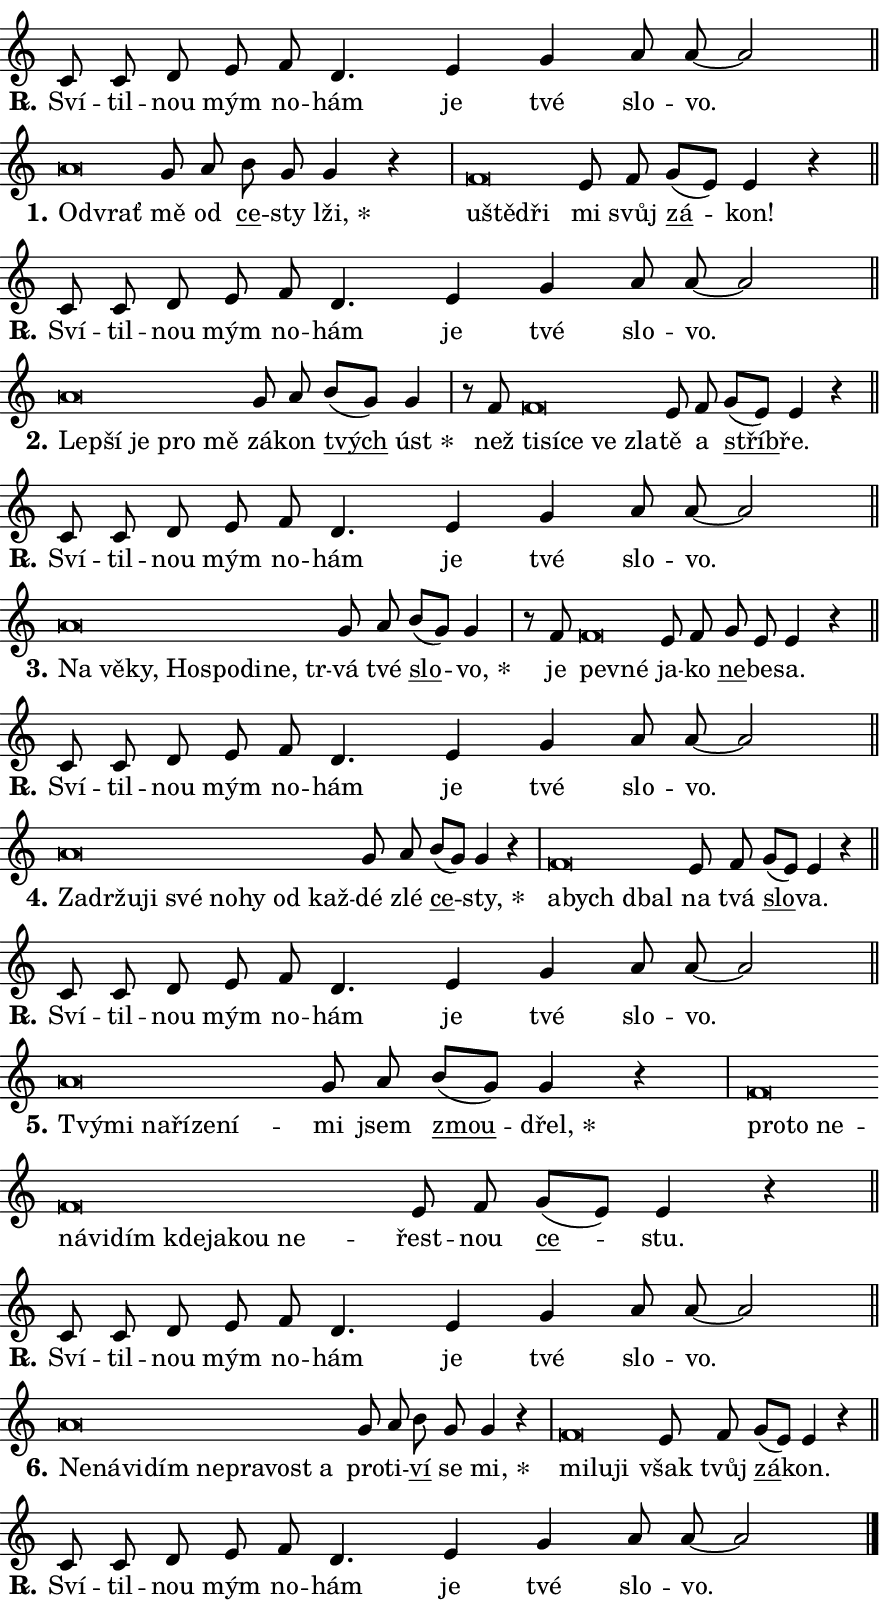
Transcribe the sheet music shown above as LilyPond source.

\version "2.24.0"
\header { tagline = "" }
\paper {
  indent = 0\cm
  top-margin = 0\cm
  right-margin = 0.13\cm % to fit lyric hyphens
  bottom-margin = 0\cm
  left-margin = 0\cm
  paper-width = 15\cm
  page-breaking = #ly:one-page-breaking
  system-system-spacing.basic-distance = #11
  score-system-spacing.basic-distance = #11
  ragged-last = ##f
}


%% Author: Thomas Morley
%% https://lists.gnu.org/archive/html/lilypond-user/2020-05/msg00002.html
#(define (line-position grob)
"Returns position of @var[grob} in current system:
   @code{'start}, if at first time-step
   @code{'end}, if at last time-step
   @code{'middle} otherwise
"
  (let* ((col (ly:item-get-column grob))
         (ln (ly:grob-object col 'left-neighbor))
         (rn (ly:grob-object col 'right-neighbor))
         (col-to-check-left (if (ly:grob? ln) ln col))
         (col-to-check-right (if (ly:grob? rn) rn col))
         (break-dir-left
           (and
             (ly:grob-property col-to-check-left 'non-musical #f)
             (ly:item-break-dir col-to-check-left)))
         (break-dir-right
           (and
             (ly:grob-property col-to-check-right 'non-musical #f)
             (ly:item-break-dir col-to-check-right))))
        (cond ((eqv? 1 break-dir-left) 'start)
              ((eqv? -1 break-dir-right) 'end)
              (else 'middle))))

#(define (tranparent-at-line-position vctor)
  (lambda (grob)
  "Relying on @code{line-position} select the relevant enry from @var{vctor}.
Used to determine transparency,"
    (case (line-position grob)
      ((end) (not (vector-ref vctor 0)))
      ((middle) (not (vector-ref vctor 1)))
      ((start) (not (vector-ref vctor 2))))))

noteHeadBreakVisibility =
#(define-music-function (break-visibility)(vector?)
"Makes @code{NoteHead}s transparent relying on @var{break-visibility}"
#{
  \override NoteHead.transparent =
    #(tranparent-at-line-position break-visibility)
#})

#(define delete-ledgers-for-transparent-note-heads
  (lambda (grob)
    "Reads whether a @code{NoteHead} is transparent.
If so this @code{NoteHead} is removed from @code{'note-heads} from
@var{grob}, which is supposed to be @code{LedgerLineSpanner}.
As a result ledgers are not printed for this @code{NoteHead}"
    (let* ((nhds-array (ly:grob-object grob 'note-heads))
           (nhds-list
             (if (ly:grob-array? nhds-array)
                 (ly:grob-array->list nhds-array)
                 '()))
           ;; Relies on the transparent-property being done before
           ;; Staff.LedgerLineSpanner.after-line-breaking is executed.
           ;; This is fragile ...
           (to-keep
             (remove
               (lambda (nhd)
                 (ly:grob-property nhd 'transparent #f))
               nhds-list)))
      ;; TODO find a better method to iterate over grob-arrays, similiar
      ;; to filter/remove etc for lists
      ;; For now rebuilt from scratch
      (set! (ly:grob-object grob 'note-heads)  '())
      (for-each
        (lambda (nhd)
          (ly:pointer-group-interface::add-grob grob 'note-heads nhd))
        to-keep))))

squashNotes = {
  \override NoteHead.X-extent = #'(-0.2 . 0.2)
  \override NoteHead.Y-extent = #'(-0.75 . 0)
  \override NoteHead.stencil =
    #(lambda (grob)
       (let ((pos (ly:grob-property grob 'staff-position)))
         (begin
           (if (< pos -7) (display "ERROR: Lower brevis then expected\n") (display ""))
           (if (<= pos -6) ly:text-interface::print ly:note-head::print))))
}
unSquashNotes = {
  \revert NoteHead.X-extent
  \revert NoteHead.Y-extent
  \revert NoteHead.stencil
}

hideNotes = \noteHeadBreakVisibility #begin-of-line-visible
unHideNotes = \noteHeadBreakVisibility #all-visible

% work-around for resetting accidentals
% https://lilypond.org/doc/v2.23/Documentation/notation/displaying-rhythms#unmetered-music
cadenzaMeasure = {
  \cadenzaOff
  \partial 1024 s1024
  \cadenzaOn
}

#(define-markup-command (accent layout props text) (markup?)
  "Underline accented syllable"
  (interpret-markup layout props
    #{\markup \override #'(offset . 4.3) \underline { #text }#}))

responsum = \markup \concat {
  "R" \hspace #-1.05 \path #0.1 #'((moveto 0 0.07) (lineto 0.9 0.8)) \hspace #0.05 "."
}

spaceSize = #0.6828661417322834 % exact space size for TeX Gyre Schola

\layout {
  \context {
    \Staff
    \remove "Time_signature_engraver"
    \override LedgerLineSpanner.after-line-breaking = #delete-ledgers-for-transparent-note-heads
  }
  \context {
    \Lyrics {
      \override LyricSpace.minimum-distance = \spaceSize
      \override LyricText.font-name = #"TeX Gyre Schola"
      \override LyricText.font-size = 1
      \override StanzaNumber.font-name = #"TeX Gyre Schola Bold"
      \override StanzaNumber.font-size = 1
    }
  }
  \context {
    \Score 
    \override NoteHead.text =
      #(lambda (grob) 
        (let ((pos (ly:grob-property grob 'staff-position)))
          #{\markup {
            \combine
              \halign #-0.55 \raise #(if (= pos -6) 0 0.5) \override #'(thickness . 2) \draw-line #'(3.2 . 0)
              \musicglyph "noteheads.sM1"
          }#}))
  }
}

% magnetic-lyrics.ily
%
%   written by
%     Jean Abou Samra <jean@abou-samra.fr>
%     Werner Lemberg <wl@gnu.org>
%
%   adapted by
%     Jiri Hon <jiri.hon@gmail.com>
%
% Version 2022-Apr-15

% https://www.mail-archive.com/lilypond-user@gnu.org/msg149350.html

#(define (Left_hyphen_pointer_engraver context)
   "Collect syllable-hyphen-syllable occurrences in lyrics and store
them in properties.  This engraver only looks to the left.  For
example, if the lyrics input is @code{foo -- bar}, it does the
following.

@itemize @bullet
@item
Set the @code{text} property of the @code{LyricHyphen} grob between
@q{foo} and @q{bar} to @code{foo}.

@item
Set the @code{left-hyphen} property of the @code{LyricText} grob with
text @q{foo} to the @code{LyricHyphen} grob between @q{foo} and
@q{bar}.
@end itemize

Use this auxiliary engraver in combination with the
@code{lyric-@/text::@/apply-@/magnetic-@/offset!} hook."
   (let ((hyphen #f)
         (text #f))
     (make-engraver
      (acknowledgers
       ((lyric-syllable-interface engraver grob source-engraver)
        (set! text grob)))
      (end-acknowledgers
       ((lyric-hyphen-interface engraver grob source-engraver)
        ;(when (not (grob::has-interface grob 'lyric-space-interface))
          (set! hyphen grob)));)
      ((stop-translation-timestep engraver)
       (when (and text hyphen)
         (ly:grob-set-object! text 'left-hyphen hyphen))
       (set! text #f)
       (set! hyphen #f)))))

#(define (lyric-text::apply-magnetic-offset! grob)
   "If the space between two syllables is less than the value in
property @code{LyricText@/.details@/.squash-threshold}, move the right
syllable to the left so that it gets concatenated with the left
syllable.

Use this function as a hook for
@code{LyricText@/.after-@/line-@/breaking} if the
@code{Left_@/hyphen_@/pointer_@/engraver} is active."
   (let ((hyphen (ly:grob-object grob 'left-hyphen #f)))
     (when hyphen
       (let ((left-text (ly:spanner-bound hyphen LEFT)))
         (when (grob::has-interface left-text 'lyric-syllable-interface)
           (let* ((common (ly:grob-common-refpoint grob left-text X))
                  (this-x-ext (ly:grob-extent grob common X))
                  (left-x-ext
                   (begin
                     ;; Trigger magnetism for left-text.
                     (ly:grob-property left-text 'after-line-breaking)
                     (ly:grob-extent left-text common X)))
                  ;; `delta` is the gap width between two syllables.
                  (delta (- (interval-start this-x-ext)
                            (interval-end left-x-ext)))
                  (details (ly:grob-property grob 'details))
                  (threshold (assoc-get 'squash-threshold details 0.2)))
             (when (< delta threshold)
               (let* (;; We have to manipulate the input text so that
                      ;; ligatures crossing syllable boundaries are not
                      ;; disabled.  For languages based on the Latin
                      ;; script this is essentially a beautification.
                      ;; However, for non-Western scripts it can be a
                      ;; necessity.
                      (lt (ly:grob-property left-text 'text))
                      (rt (ly:grob-property grob 'text))
                      (is-space (grob::has-interface hyphen 'lyric-space-interface))
                      (space (if is-space " " ""))
                      (extra-delta (if is-space spaceSize 0))
                      ;; Append new syllable.
                      (ltrt-space (if (and (string? lt) (string? rt))
                                (string-append lt space rt)
                                (make-concat-markup (list lt space rt))))
                      ;; Right-align `ltrt` to the right side.
                      (ltrt-space-markup (grob-interpret-markup
                               grob
                               (make-translate-markup
                                (cons (interval-length this-x-ext) 0)
                                (make-right-align-markup ltrt-space)))))
                 (begin
                   ;; Don't print `left-text`.
                   (ly:grob-set-property! left-text 'stencil #f)
                   ;; Set text and stencil (which holds all collected
                   ;; syllables so far) and shift it to the left.
                   (ly:grob-set-property! grob 'text ltrt-space)
                   (ly:grob-set-property! grob 'stencil ltrt-space-markup)
                   (ly:grob-translate-axis! grob (- (- delta extra-delta)) X))))))))))


#(define (lyric-hyphen::displace-bounds-first grob)
   ;; Make very sure this callback isn't triggered too early.
   (let ((left (ly:spanner-bound grob LEFT))
         (right (ly:spanner-bound grob RIGHT)))
     (ly:grob-property left 'after-line-breaking)
     (ly:grob-property right 'after-line-breaking)
     (ly:lyric-hyphen::print grob)))

squashThreshold = #0.4

\layout {
  \context {
    \Lyrics
    \consists #Left_hyphen_pointer_engraver
    \override LyricText.after-line-breaking =
      #lyric-text::apply-magnetic-offset!
    \override LyricHyphen.stencil = #lyric-hyphen::displace-bounds-first
    \override LyricText.details.squash-threshold = \squashThreshold
    \override LyricHyphen.minimum-distance = 0
    \override LyricHyphen.minimum-length = \squashThreshold
  }
}

squashText = \override LyricText.details.squash-threshold = 9999
unSquashText = \override LyricText.details.squash-threshold = \squashThreshold

leftText = \override LyricText.self-alignment-X = #LEFT
unLeftText = \revert LyricText.self-alignment-X

starOffset = #(lambda (grob) 
                (let ((x_offset (ly:self-alignment-interface::aligned-on-x-parent grob)))
                  (if (= x_offset 0) 0 (+ x_offset 1.2))))

star = #(define-music-function (syllable)(string?)
"Append star separator at the end of a syllable"
#{
  \once \override LyricText.X-offset = #starOffset
  \lyricmode { \markup {
    #syllable
    \override #'((font-name . "TeX Gyre Schola Bold")) \hspace #0.2 \lower #0.65 \larger "*"
  } }
#})

starAccent = #(define-music-function (syllable)(string?)
"Append star separator at the end of a syllable and make accent"
#{
  \once \override LyricText.X-offset = #starOffset
  \lyricmode { \markup {
    \accent #syllable
    \override #'((font-name . "TeX Gyre Schola Bold")) \hspace #0.2 \lower #0.65 \larger "*"
  } }
#})

breath = #(define-music-function (syllable)(string?)
"Append breathing indicator at the end of a syllable"
#{
  \lyricmode { \markup { #syllable "+" } }
#})

optionalBreath = #(define-music-function (syllable)(string?)
"Append optional breathing indicator at the end of a syllable"
#{
  \lyricmode { \markup { #syllable "(+)" } }
#})


\score {
    <<
        \new Voice = "melody" { \cadenzaOn \key c \major \relative { c'8 c d e f d4. \bar "" e4 g a8 a~ a2 \cadenzaMeasure \bar "||" \break } }
        \new Lyrics \lyricsto "melody" { \lyricmode { \set stanza = \responsum
Sví -- til -- nou mým no -- hám je tvé slo -- vo. } }
    >>
    \layout {}
}

\score {
    <<
        \new Voice = "melody" { \cadenzaOn \key c \major \relative { \squashNotes a'\breve*1/16 \hideNotes \breve*1/16 \bar "" \unHideNotes \unSquashNotes g8 a \bar "" b g g4 r \cadenzaMeasure \bar "|" \squashNotes f\breve*1/16 \hideNotes \breve*1/16 \breve*1/16 \bar "" \unHideNotes \unSquashNotes e8 f \bar "" g[( e)] e4 r \cadenzaMeasure \bar "||" \break } }
        \new Lyrics \lyricsto "melody" { \lyricmode { \set stanza = "1."
\leftText Od -- \squashText vrať \unLeftText \unSquashText mě od \markup \accent ce -- sty \star lži, \leftText u -- \squashText ště -- dři \unLeftText \unSquashText mi svůj \markup \accent zá -- kon! } }
    >>
    \layout {}
}

\score {
    <<
        \new Voice = "melody" { \cadenzaOn \key c \major \relative { c'8 c d e f d4. \bar "" e4 g a8 a~ a2 \cadenzaMeasure \bar "||" \break } }
        \new Lyrics \lyricsto "melody" { \lyricmode { \set stanza = \responsum
Sví -- til -- nou mým no -- hám je tvé slo -- vo. } }
    >>
    \layout {}
}

\score {
    <<
        \new Voice = "melody" { \cadenzaOn \key c \major \relative { \squashNotes a'\breve*1/16 \hideNotes \breve*1/16 \bar "" \breve*1/16 \bar "" \breve*1/16 \breve*1/16 \bar "" \unHideNotes \unSquashNotes g8 a \bar "" b[( g)] g4 \cadenzaMeasure \bar "|" r8 f8 \squashNotes f\breve*1/16 \hideNotes \breve*1/16 \bar "" \breve*1/16 \bar "" \breve*1/16 \breve*1/16 \bar "" \unHideNotes \unSquashNotes e8 f \bar "" g[( e)] e4 r \cadenzaMeasure \bar "||" \break } }
        \new Lyrics \lyricsto "melody" { \lyricmode { \set stanza = "2."
\leftText Lep -- \squashText ší je pro mě \unLeftText \unSquashText zá -- kon \markup \accent tvých \star úst než \leftText ti -- \squashText sí -- ce ve zla -- \unLeftText \unSquashText tě a \markup \accent stříb -- ře. } }
    >>
    \layout {}
}

\score {
    <<
        \new Voice = "melody" { \cadenzaOn \key c \major \relative { c'8 c d e f d4. \bar "" e4 g a8 a~ a2 \cadenzaMeasure \bar "||" \break } }
        \new Lyrics \lyricsto "melody" { \lyricmode { \set stanza = \responsum
Sví -- til -- nou mým no -- hám je tvé slo -- vo. } }
    >>
    \layout {}
}

\score {
    <<
        \new Voice = "melody" { \cadenzaOn \key c \major \relative { \squashNotes a'\breve*1/16 \hideNotes \breve*1/16 \bar "" \breve*1/16 \bar "" \breve*1/16 \bar "" \breve*1/16 \bar "" \breve*1/16 \bar "" \breve*1/16 \breve*1/16 \bar "" \unHideNotes \unSquashNotes g8 a \bar "" b[( g)] g4 \cadenzaMeasure \bar "|" r8 f8 \squashNotes f\breve*1/16 \hideNotes \breve*1/16 \bar "" \unHideNotes \unSquashNotes e8 f \bar "" g e e4 r \cadenzaMeasure \bar "||" \break } }
        \new Lyrics \lyricsto "melody" { \lyricmode { \set stanza = "3."
\leftText Na \squashText vě -- ky, Ho -- spo -- di -- ne, tr -- \unLeftText \unSquashText vá tvé \markup \accent slo -- \star vo, je \leftText pev -- \squashText né \unLeftText \unSquashText ja -- ko \markup \accent ne -- be -- sa. } }
    >>
    \layout {}
}

\score {
    <<
        \new Voice = "melody" { \cadenzaOn \key c \major \relative { c'8 c d e f d4. \bar "" e4 g a8 a~ a2 \cadenzaMeasure \bar "||" \break } }
        \new Lyrics \lyricsto "melody" { \lyricmode { \set stanza = \responsum
Sví -- til -- nou mým no -- hám je tvé slo -- vo. } }
    >>
    \layout {}
}

\score {
    <<
        \new Voice = "melody" { \cadenzaOn \key c \major \relative { \squashNotes a'\breve*1/16 \hideNotes \breve*1/16 \bar "" \breve*1/16 \bar "" \breve*1/16 \bar "" \breve*1/16 \bar "" \breve*1/16 \bar "" \breve*1/16 \bar "" \breve*1/16 \breve*1/16 \bar "" \unHideNotes \unSquashNotes g8 a \bar "" b[( g)] g4 r \cadenzaMeasure \bar "|" \squashNotes f\breve*1/16 \hideNotes \breve*1/16 \breve*1/16 \bar "" \unHideNotes \unSquashNotes e8 f \bar "" g[( e)] e4 r \cadenzaMeasure \bar "||" \break } }
        \new Lyrics \lyricsto "melody" { \lyricmode { \set stanza = "4."
\leftText Za -- \squashText dr -- žu -- ji své no -- hy od kaž -- \unLeftText \unSquashText dé zlé \markup \accent ce -- \star sty, \leftText a -- \squashText bych dbal \unLeftText \unSquashText na tvá \markup \accent slo -- va. } }
    >>
    \layout {}
}

\score {
    <<
        \new Voice = "melody" { \cadenzaOn \key c \major \relative { c'8 c d e f d4. \bar "" e4 g a8 a~ a2 \cadenzaMeasure \bar "||" \break } }
        \new Lyrics \lyricsto "melody" { \lyricmode { \set stanza = \responsum
Sví -- til -- nou mým no -- hám je tvé slo -- vo. } }
    >>
    \layout {}
}

\score {
    <<
        \new Voice = "melody" { \cadenzaOn \key c \major \relative { \squashNotes a'\breve*1/16 \hideNotes \breve*1/16 \bar "" \breve*1/16 \bar "" \breve*1/16 \bar "" \breve*1/16 \breve*1/16 \bar "" \unHideNotes \unSquashNotes g8 a \bar "" b[( g)] g4 r \cadenzaMeasure \bar "|" \squashNotes f\breve*1/16 \hideNotes \breve*1/16 \bar "" \breve*1/16 \bar "" \breve*1/16 \bar "" \breve*1/16 \bar "" \breve*1/16 \bar "" \breve*1/16 \bar "" \breve*1/16 \bar "" \breve*1/16 \breve*1/16 \bar "" \unHideNotes \unSquashNotes e8 f \bar "" g[( e)] e4 r \cadenzaMeasure \bar "||" \break } }
        \new Lyrics \lyricsto "melody" { \lyricmode { \set stanza = "5."
\leftText Tvý -- \squashText mi na -- ří -- ze -- ní -- \unLeftText \unSquashText mi jsem \markup \accent zmou -- \star dřel, \leftText pro -- \squashText to ne -- ná -- vi -- dím kde -- ja -- kou ne -- \unLeftText \unSquashText řest -- nou \markup \accent ce -- stu. } }
    >>
    \layout {}
}

\score {
    <<
        \new Voice = "melody" { \cadenzaOn \key c \major \relative { c'8 c d e f d4. \bar "" e4 g a8 a~ a2 \cadenzaMeasure \bar "||" \break } }
        \new Lyrics \lyricsto "melody" { \lyricmode { \set stanza = \responsum
Sví -- til -- nou mým no -- hám je tvé slo -- vo. } }
    >>
    \layout {}
}

\score {
    <<
        \new Voice = "melody" { \cadenzaOn \key c \major \relative { \squashNotes a'\breve*1/16 \hideNotes \breve*1/16 \bar "" \breve*1/16 \bar "" \breve*1/16 \bar "" \breve*1/16 \bar "" \breve*1/16 \bar "" \breve*1/16 \breve*1/16 \bar "" \unHideNotes \unSquashNotes g8 a \bar "" b g g4 r \cadenzaMeasure \bar "|" \squashNotes f\breve*1/16 \hideNotes \breve*1/16 \breve*1/16 \bar "" \unHideNotes \unSquashNotes e8 f \bar "" g[( e)] e4 r \cadenzaMeasure \bar "||" \break } }
        \new Lyrics \lyricsto "melody" { \lyricmode { \set stanza = "6."
\leftText Ne -- \squashText ná -- vi -- dím ne -- pra -- vost a \unLeftText \unSquashText pro -- ti -- \markup \accent ví se \star mi, \leftText mi -- \squashText lu -- ji \unLeftText \unSquashText však tvůj \markup \accent zá -- kon. } }
    >>
    \layout {}
}

\score {
    <<
        \new Voice = "melody" { \cadenzaOn \key c \major \relative { c'8 c d e f d4. \bar "" e4 g a8 a~ a2 \cadenzaMeasure \bar "||" \break } \bar "|." }
        \new Lyrics \lyricsto "melody" { \lyricmode { \set stanza = \responsum
Sví -- til -- nou mým no -- hám je tvé slo -- vo. } }
    >>
    \layout {}
}
